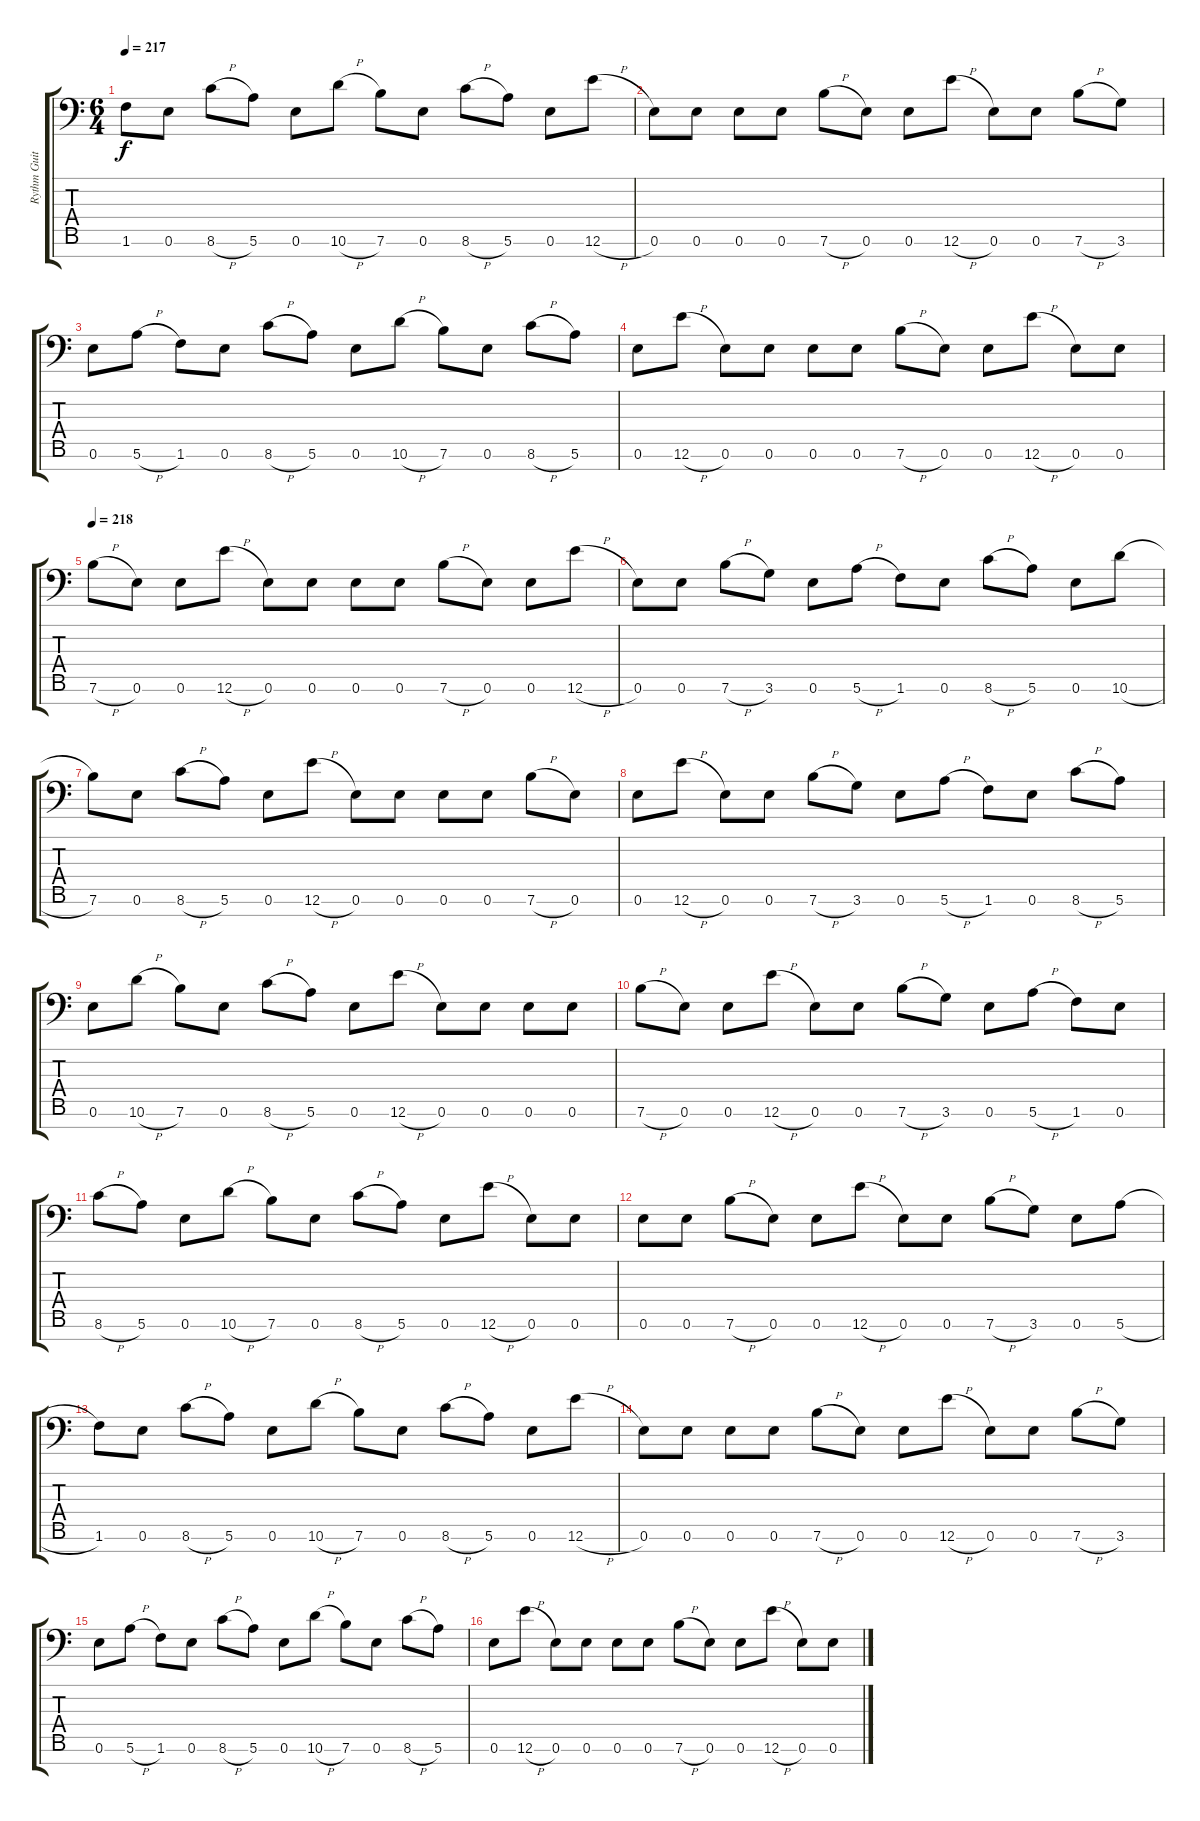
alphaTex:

\track ("Rythm Guitar #1" "Rythm Guit") {instrument distortionguitar}
\staff {score tabs}
\tuning (D4 A3 E3 D3 A2 E2 A1) {hide}
\ts (6 4)
\tempo 217
\clef f4
\ks c
1.6.8{dy f} 0.6.8 8.6{h}.8 5.6.8 0.6.8 10.6{h}.8 7.6.8 0.6.8 8.6{h}.8 5.6.8 0.6.8 12.6{h}.8 |
0.6.8 0.6.8 0.6.8 0.6.8 7.6{h}.8 0.6.8 0.6.8 12.6{h}.8 0.6.8 0.6.8 7.6{h}.8 3.6.8 |
0.6.8 5.6{h}.8 1.6.8 0.6.8 8.6{h}.8 5.6.8 0.6.8 10.6{h}.8 7.6.8 0.6.8 8.6{h}.8 5.6.8 |
0.6.8 12.6{h}.8 0.6.8 0.6.8 0.6.8 0.6.8 7.6{h}.8 0.6.8 0.6.8 12.6{h}.8 0.6.8 0.6.8 |
\tempo 218
7.6{h}.8 0.6.8 0.6.8 12.6{h}.8 0.6.8 0.6.8 0.6.8 0.6.8 7.6{h}.8 0.6.8 0.6.8 12.6{h}.8 |
0.6.8 0.6.8 7.6{h}.8 3.6.8 0.6.8 5.6{h}.8 1.6.8 0.6.8 8.6{h}.8 5.6.8 0.6.8 10.6{h}.8 |
7.6.8 0.6.8 8.6{h}.8 5.6.8 0.6.8 12.6{h}.8 0.6.8 0.6.8 0.6.8 0.6.8 7.6{h}.8 0.6.8 |
0.6.8 12.6{h}.8 0.6.8 0.6.8 7.6{h}.8 3.6.8 0.6.8 5.6{h}.8 1.6.8 0.6.8 8.6{h}.8 5.6.8 |
0.6.8 10.6{h}.8 7.6.8 0.6.8 8.6{h}.8 5.6.8 0.6.8 12.6{h}.8 0.6.8 0.6.8 0.6.8 0.6.8 |
7.6{h}.8 0.6.8 0.6.8 12.6{h}.8 0.6.8 0.6.8 7.6{h}.8 3.6.8 0.6.8 5.6{h}.8 1.6.8 0.6.8 |
8.6{h}.8 5.6.8 0.6.8 10.6{h}.8 7.6.8 0.6.8 8.6{h}.8 5.6.8 0.6.8 12.6{h}.8 0.6.8 0.6.8 |
0.6.8 0.6.8 7.6{h}.8 0.6.8 0.6.8 12.6{h}.8 0.6.8 0.6.8 7.6{h}.8 3.6.8 0.6.8 5.6{h}.8 |
1.6.8 0.6.8 8.6{h}.8 5.6.8 0.6.8 10.6{h}.8 7.6.8 0.6.8 8.6{h}.8 5.6.8 0.6.8 12.6{h}.8 |
0.6.8 0.6.8 0.6.8 0.6.8 7.6{h}.8 0.6.8 0.6.8 12.6{h}.8 0.6.8 0.6.8 7.6{h}.8 3.6.8 |
0.6.8 5.6{h}.8 1.6.8 0.6.8 8.6{h}.8 5.6.8 0.6.8 10.6{h}.8 7.6.8 0.6.8 8.6{h}.8 5.6.8 |
0.6.8 12.6{h}.8 0.6.8 0.6.8 0.6.8 0.6.8 7.6{h}.8 0.6.8 0.6.8 12.6{h}.8 0.6.8 0.6.8
